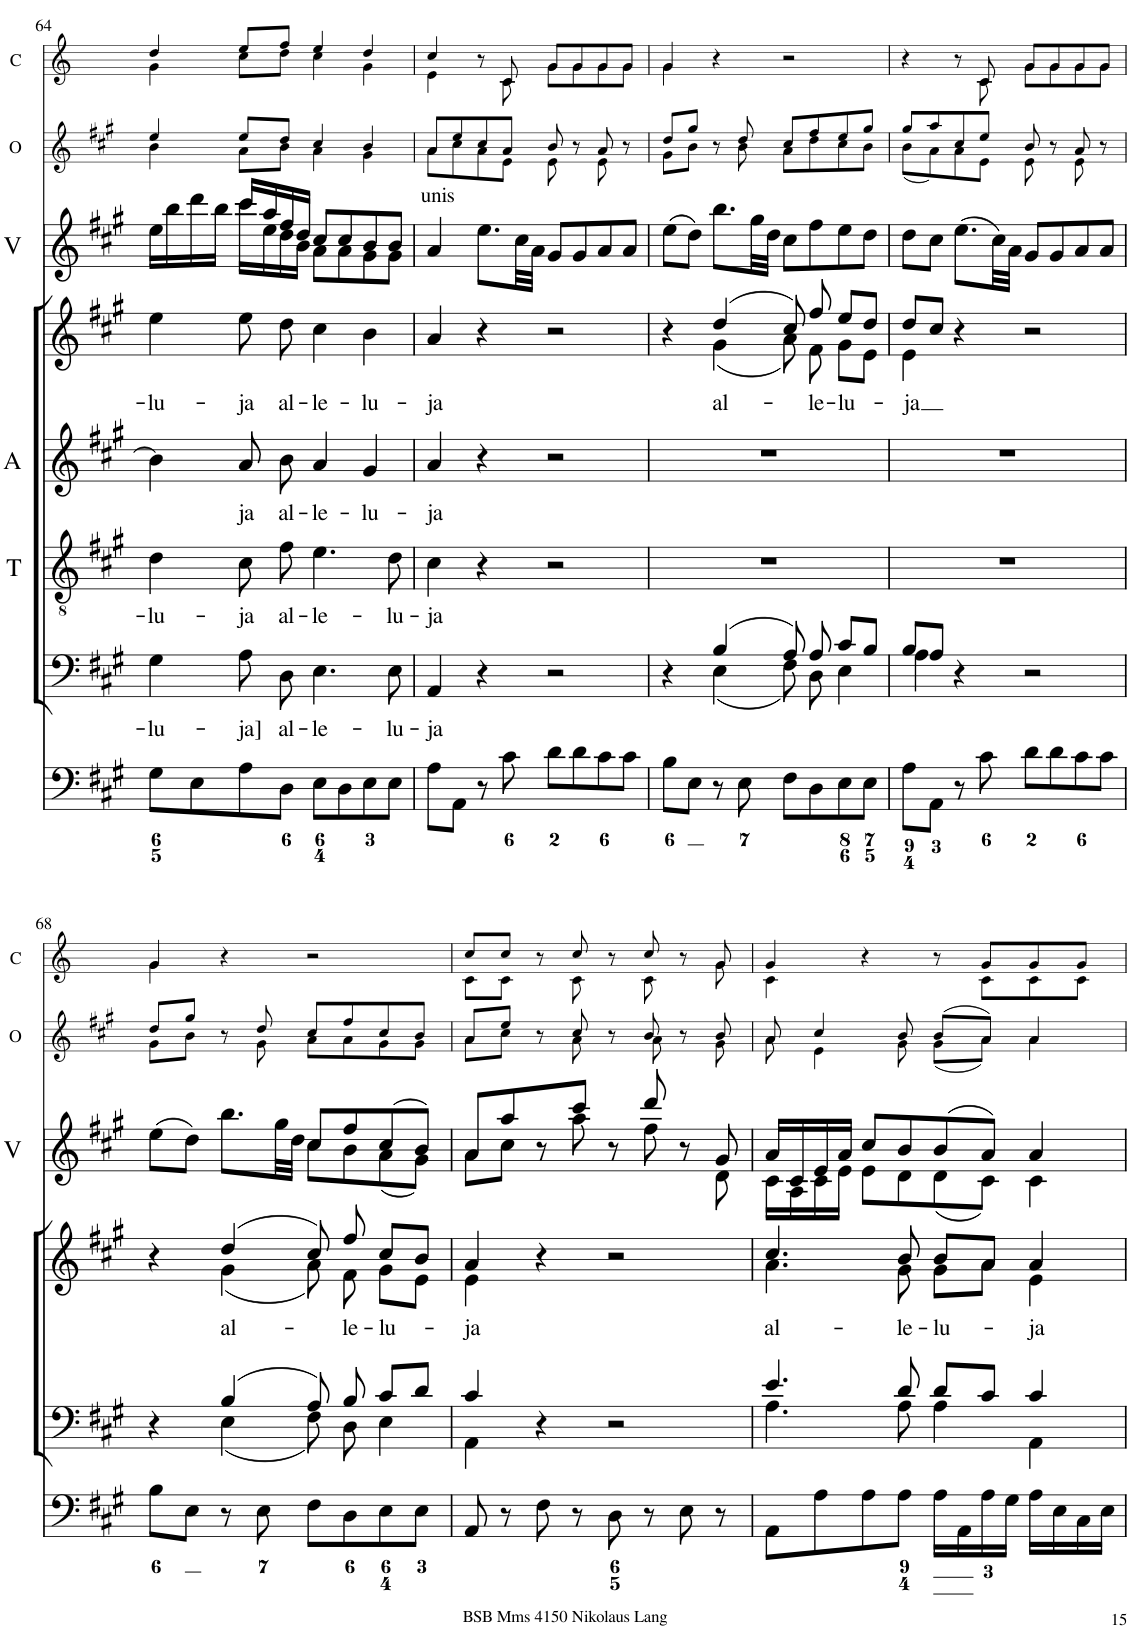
**kern	**kern	**text	**kern	**text	**kern	**text	**kern	**text	**kern	**kern	**kern	**kern	**kern
*part10	*part9	*part9	*part8	*part8	*part7	*part7	*part6	*part6	*part5	*part4	*part3	*part2	*part1
*staff10	*staff9	*staff9	*staff8	*staff8	*staff7	*staff7	*staff6	*staff6	*staff5	*staff4	*staff3	*staff2	*staff1
*I"Organ	*I"TB	*	*I"Tenor	*	*I"A	*	*I"S	*	*I"Violin	*I"Violin	*I"2 Violini	*I"2 Oboi	*I"2 Corni in A
*	*	*	*I'T	*	*I'A	*	*	*	*I'Vln.	*I'Vln.	*I'V	*I'O	*I'C
!!LO:PB:g=z
*clefF4	*clefF4	*	*clefGv2	*	*clefG2	*	*clefG2	*	*clefG2	*clefG2	*clefG2	*clefG2	*clefG2
*	*	*	*	*	*	*	*	*	*	*	*	*	*Trd2c3
*k[f#c#g#]	*k[f#c#g#]	*	*k[f#c#g#]	*	*k[f#c#g#]	*	*k[f#c#g#]	*	*k[f#c#g#]	*k[f#c#g#]	*k[f#c#g#]	*k[f#c#g#]	*k[]
*M4/4	*M4/4	*	*M4/4	*	*M4/4	*	*M4/4	*	*M4/4	*M4/4	*M4/4	*M4/4	*M4/4
*met(c)	*met(c)	*	*met(c)	*	*met(c)	*	*met(c)	*	*met(c)	*met(c)	*met(c)	*met(c)	*met(c)
=64	=64	=64	=64	=64	=64	=64	=64	=64	=64	=64	=64	=64	=64
!	!	!LO:LY:b	!	!LO:LY:b	!	!	!	!LO:LY:b	!	!	!	!	!
*	*	*	*	*	*	*	*	*	*	*	*^	*^	*^
8G#\L	4G#\	-lu-	4d\	-lu-	4b\]	.	4ee\	-lu-	16eeLL	16eeLL	16ee\LL	4ryy	4ee/	4b\	4dd/	4g\
.	.	.	.	.	.	.	.	.	16bb	16bb	16bb\	.	.	.	.	.
8E\	.	.	.	.	.	.	.	.	16ddd	16ddd	16ddd\	.	.	.	.	.
.	.	.	.	.	.	.	.	.	16bbJJ	16bbJJ	16bb\JJ	.	.	.	.	.
!	!	!LO:LY:b	!	!LO:LY:b	!	!LO:LY:b	!	!LO:LY:b	!	!	!	!	!	!	!	!
8A\	8A\	-ja]	8c#\L	-ja	8a/L	ja	8ee\	-ja	16ccc#	16ccc#	16ccc#/LL	16ccc#\LL	8ee/L	8a\L	8ee/L	8cc\L
!	!	!	!	!	!	!	!	!	!	!LO:TX:a:t=div	!	!	!	!	!	!
!	!	!	!	!	!	!	!	!	!LO:TX:a:t=div	!	!	!	!	!	!	!
.	.	.	.	.	.	.	.	.	16ee	16aa	16aa/	16ee\	.	.	.	.
!	!	!LO:LY:b	!	!LO:LY:b	!	!LO:LY:b	!	!LO:LY:b	!	!	!	!	!	!	!	!
8D\J	8D\	al-	8f#\J	al-	8b/J	al-	8dd\	al-	16dd	16ff#	16ff#/	16dd\	8dd/J	8b\J	8ff/J	8dd\J
.	.	.	.	.	.	.	.	.	16b	16dd	16dd/JJ	16b\JJ	.	.	.	.
!	!	!LO:LY:b	!	!LO:LY:b	!	!LO:LY:b	!	!LO:LY:b	!	!	!	!	!	!	!	!
8E\L	4.E\	-le-	4.e\	-le-	4a/	-le-	4cc#\	-le-	8a	8cc#	8cc#/L	8a\L	4cc#/	4a\	4ee/	4cc\
8D\	.	.	.	.	.	.	.	.	8a	8cc#	8cc#/	8a\	.	.	.	.
!	!	!	!	!	!	!LO:LY:b	!	!LO:LY:b	!	!	!	!	!	!	!	!
8E\	.	.	.	.	4g#/	-lu-	4b\	-lu-	8g#	8b	8b/	8g#\	4b/	4g#\	4dd/	4g\
!	!	!LO:LY:b	!	!LO:LY:b	!	!	!	!	!	!	!	!	!	!	!	!
8E\J	8E\	-lu-	8d\	-lu-	.	.	.	.	8g#	8b	8b/J	8g#\J	.	.	.	.
=65	=65	=65	=65	=65	=65	=65	=65	=65	=65	=65	=65	=65	=65	=65	=65	=65
!	!	!	!	!	!	!	!	!	!	!	!LO:TX:a:t=unis	!	!	!	!	!
!	!	!	!	!	!	!	!	!	!	!LO:TX:a:t=unis	!	!	!	!	!	!
!	!	!	!	!	!	!	!	!	!LO:TX:a:t=unis	!	!	!	!	!	!	!
!	!	!LO:LY:b	!	!LO:LY:b	!	!LO:LY:b	!	!LO:LY:b	!	!	!	!	!	!	!	!
*	*	*	*	*	*	*	*	*	*	*	*v	*v	*	*	*	*
8A\L	4AA/	-ja	4c#\	-ja	4a/	-ja	4a/	-ja	4a	4a	4a/	8a/L	8a\L	4cc/	4e\
8AA\J	.	.	.	.	.	.	.	.	.	.	.	8ee/	8cc#\	.	.
8r	4r	.	4r	.	4r	.	4r	.	8.ee	8.ee	8.ee\L	8cc#/	8a\	8r	8ryy
8c#\	.	.	.	.	.	.	.	.	.	.	.	8a/J	8e\J	8c/	8c\
.	.	.	.	.	.	.	.	.	32cc#	32cc#	32cc#\LL	.	.	.	.
.	.	.	.	.	.	.	.	.	32a	32a	32a\JJJ	.	.	.	.
8d\L	2r	.	2r	.	2r	.	2r	.	8g#	8g#	8g#/L	8b/	8e\	8g/L	8g\L
8d\	.	.	.	.	.	.	.	.	8g#	8g#	8g#/	8r	8ryy	8g/	8g\
8c#\	.	.	.	.	.	.	.	.	8a	8a	8a/	8a/	8e\	8g/	8g\
8c#\J	.	.	.	.	.	.	.	.	8a	8a	8a/J	8r	8ryy	8g/J	8g\J
=66	=66	=66	=66	=66	=66	=66	=66	=66	=66	=66	=66	=66	=66	=66	=66
*	*^	*	*	*	*	*	*^	*	*	*	*	*	*	*	*
8B\L	4r	4ryy	.	1r	.	1r	.	4r	4ryy	.	(8ee	(8ee	(8ee\L	8dd/L	8g#\L	4g/	4g\
8E\J	.	.	.	.	.	.	.	.	.	.	8dd)	8dd)	8dd\J)	8gg#/J	8b\J	.	.
!	!	!	!	!	!	!	!	!	!	!LO:LY:b	!	!	!	!	!	!	!
8r	(4B/	(4E\	.	.	.	.	.	(4dd/	(4g#\	al-	8.bb	8.bb	8.bb\L	8r	8ryy	4r	2.ryy
8E\	.	.	.	.	.	.	.	.	.	.	.	.	.	8dd/	8b\	.	.
.	.	.	.	.	.	.	.	.	.	.	32gg#	32gg#	32gg#\LL	.	.	.	.
.	.	.	.	.	.	.	.	.	.	.	32dd	32dd	32dd\JJJ	.	.	.	.
8F#\L	8A/)	8F#\)	.	.	.	.	.	8cc#/)	8a\)	.	8cc#	8cc#	8cc#\L	8cc#/L	8a\L	2r	.
!	!	!	!	!	!	!	!	!	!	!LO:LY:b	!	!	!	!	!	!	!
8D\	8A/	8D\	.	.	.	.	.	8ff#/	8f#\	-le-	8ff#	8ff#	8ff#\	8ff#/	8dd\	.	.
!	!	!	!	!	!	!	!	!	!	!LO:LY:b	!	!	!	!	!	!	!
8E\	8c#/L	4E\	.	.	.	.	.	8ee/L	8g#\L	-lu-	8ee	8ee	8ee\	8ee/	8cc#\	.	.
8E\J	8B/J	.	.	.	.	.	.	8dd/J	8e\J	.	8dd	8dd	8dd\J	8gg#/J	8b\J	.	.
=67	=67	=67	=67	=67	=67	=67	=67	=67	=67	=67	=67	=67	=67	=67	=67	=67	=67
!	!	!	!	!	!	!	!	!	!	!LO:LY:b	!	!	!	!	!	!	!
8A\L	8B/L	4A\	.	1r	.	1r	.	8dd/L	4e\	-ja	8dd	8dd	8dd\L	8gg#/L	(8b\L	4r	4.ryy
8AA\J	8A/J	.	.	.	.	.	.	8cc#/J	.	.	8cc#	8cc#	8cc#\J	8aa/	8a\)	.	.
8r	4r	2.ryy	.	.	.	.	.	4r	2.ryy	.	(8.ee	(8.ee	(8.ee\L	8cc#/	8a\	8r	.
8c#\	.	.	.	.	.	.	.	.	.	.	.	.	.	8ee/J	8e\J	8c/	8c\
.	.	.	.	.	.	.	.	.	.	.	32cc#)	32cc#)	32cc#\LL)	.	.	.	.
.	.	.	.	.	.	.	.	.	.	.	32a	32a	32a\JJJ	.	.	.	.
8d\L	2r	.	.	.	.	.	.	2r	.	.	8g#	8g#	8g#/L	8b/	8e\	8g/L	8g\L
8d\	.	.	.	.	.	.	.	.	.	.	8g#	8g#	8g#/	8r	8ryy	8g/	8g\
8c#\	.	.	.	.	.	.	.	.	.	.	8a	8a	8a/	8a/	8e\	8g/	8g\
8c#\J	.	.	.	.	.	.	.	.	.	.	8a	8a	8a/J	8r	8ryy	8g/J	8g\J
!!LO:LB:g=z	!!
=68	=68	=68	=68	=68	=68	=68	=68	=68	=68	=68	=68	=68	=68	=68	=68	=68	=68
*	*	*	*	*	*	*	*	*	*	*	*	*	*^	*	*	*	*
8B\L	4r	4ryy	.	1r	.	1r	.	4r	4ryy	.	(8eeL	(8eeL	(8ee\L	2ryy	8dd/L	8g#\L	4g/	4g\
8E\J	.	.	.	.	.	.	.	.	.	.	8ddJ)	8ddJ)	8dd\J)	.	8gg#/J	8b\J	.	.
!	!	!	!	!	!	!	!	!	!	!LO:LY:b	!	!	!	!	!	!	!	!
8r	(4B/	(4E\	.	.	.	.	.	(4dd/	(4g#\	al-	8.bbL	8.bbL	8.bb\L	.	8r	8ryy	4r	2.ryy
8E\	.	.	.	.	.	.	.	.	.	.	.	.	.	.	8dd/	8g#\	.	.
.	.	.	.	.	.	.	.	.	.	.	32gg#LL	32gg#LL	32gg#\LL	.	.	.	.	.
.	.	.	.	.	.	.	.	.	.	.	32ddJJJ	32ddJJJ	32dd\JJJ	.	.	.	.	.
8F#\L	8A/)	8F#\)	.	.	.	.	.	8cc#/)	8a\)	.	8cc#	8cc#L	8cc#/L	8cc#\L	8cc#/L	8a\L	2r	.
!	!	!	!	!	!	!	!	!	!	!LO:LY:b	!	!	!	!	!	!	!	!
8D\	8B/	8D\	.	.	.	.	.	8ff#/	8f#\	-le-	8b	8ff#	8ff#/	8b\	8ff#/	8a\	.	.
!	!	!	!	!	!	!	!	!	!	!	!	!LO:TX:a:t=div	!	!	!	!	!	!
!	!	!	!	!	!	!	!	!	!	!	!LO:TX:a:t=div	!	!	!	!	!	!	!
!	!	!	!	!	!	!	!	!	!	!LO:LY:b	!	!	!	!	!	!	!	!
8E\	8c#/L	4E\	.	.	.	.	.	8cc#/L	8g#\L	-lu-	(8a	(8cc#	(8cc#/	(8a\	8cc#/	8g#\	.	.
8E\J	8d/J	.	.	.	.	.	.	8b/J	8e\J	.	8g#)	8bJ)	8b/J)	8g#\J)	8b/J	8g#\J	.	.
=69	=69	=69	=69	=69	=69	=69	=69	=69	=69	=69	=69	=69	=69	=69	=69	=69	=69	=69
!	!	!	!	!	!	!	!	!	!	!LO:LY:b	!	!	!	!	!	!	!	!
8AA/	4c#/	4AA\	.	1r	.	1r	.	4a/	4e\	-ja	8a	8a	8a/L	8a\L	8a/L	8a\L	8cc/L	8c\L
8r	.	.	.	.	.	.	.	.	.	.	8cc#	8aa	8aa/	8cc#\J	8ee/J	8cc#\J	8cc/J	8c\J
8F#\	4r	2.ryy	.	.	.	.	.	4r	2.ryy	.	8r	8r	8r	8ryy	8r	8ryy	8r	8ryy
8r	.	.	.	.	.	.	.	.	.	.	8aa	8ccc#	8ccc#/J	8aa\	8cc#/	8a\	8cc/	8c\
8D\	2r	.	.	.	.	.	.	2r	.	.	8r	8r	8r	8ryy	8r	8ryy	8r	8ryy
8r	.	.	.	.	.	.	.	.	.	.	8ff#	8ddd	8ddd/	8ff#\	8b/	8a\	8cc/	8c\
8E\	.	.	.	.	.	.	.	.	.	.	8r	8r	8r	8ryy	8r	8ryy	8r	8ryy
8r	.	.	.	.	.	.	.	.	.	.	8d	8g#	8g#/	8d\	8b/	8g#\	8g/	8g\
=70	=70	=70	=70	=70	=70	=70	=70	=70	=70	=70	=70	=70	=70	=70	=70	=70	=70	=70
!	!	!	!	!	!	!	!	!	!	!LO:LY:b	!	!	!	!	!	!	!	!
8AA\L	4.e/	4.A\	.	1r	.	1r	.	4.cc#/	4.a\	al-	16c#	16a	16a/LL	16c#\LL	8a/	8a\	4g/	4c\
.	.	.	.	.	.	.	.	.	.	.	16A	16c#	16c#/	16A\	.	.	.	.
8A\	.	.	.	.	.	.	.	.	.	.	16c#	16e	16e/	16c#\	4cc#/	4e\	.	.
.	.	.	.	.	.	.	.	.	.	.	16e	16a	16a/JJ	16e\JJ	.	.	.	.
8A\	.	.	.	.	.	.	.	.	.	.	8e	8cc#	8cc#/L	8e\L	.	.	4r	4.ryy
!	!	!	!	!	!	!	!	!	!	!LO:LY:b	!	!	!	!	!	!	!	!
8A\J	8d/	8A\	.	.	.	.	.	8b/	8g#\	-le-	8d	8b	8b/	8d\	8b/	8g#\	.	.
!	!	!	!	!	!	!	!	!	!	!LO:LY:b	!	!	!	!	!	!	!	!
16A\LL	8d/L	4A\	.	.	.	.	.	8b/L	8g#\L	-lu-	(8d	(8b	(8b/	(8d\	(8b/L	(8g#\L	8r	.
16AA\	.	.	.	.	.	.	.	.	.	.	.	.	.	.	.	.	.	.
16A\	8c#/J	.	.	.	.	.	.	8a/J	8a\J	.	8c#)	8a)	8a/J)	8c#\J)	8a/J)	8a\J)	8g/L	8c\L
16G#\JJ	.	.	.	.	.	.	.	.	.	.	.	.	.	.	.	.	.	.
!	!	!	!	!	!	!	!	!	!	!LO:LY:b	!	!	!	!	!	!	!	!
16A\LL	4c#/	4AA\	.	.	.	.	.	4a/	4e\	-ja	4c#	4a	4a/	4c#\	4a/	4a\	8g/	8c\
16E\	.	.	.	.	.	.	.	.	.	.	.	.	.	.	.	.	.	.
16C#\	.	.	.	.	.	.	.	.	.	.	.	.	.	.	.	.	8g/J	8c\J
16E\JJ	.	.	.	.	.	.	.	.	.	.	.	.	.	.	.	.	.	.
*	*	*	*	*	*	*	*	*	*	*	*	*	*v	*v	*	*	*v	*v
*	*v	*v	*	*	*	*	*	*v	*v	*	*	*	*	*v	*v	*
=	=	=	=	=	=	=	=	=	=	=	=	=	=
*-	*-	*-	*-	*-	*-	*-	*-	*-	*-	*-	*-	*-	*-
